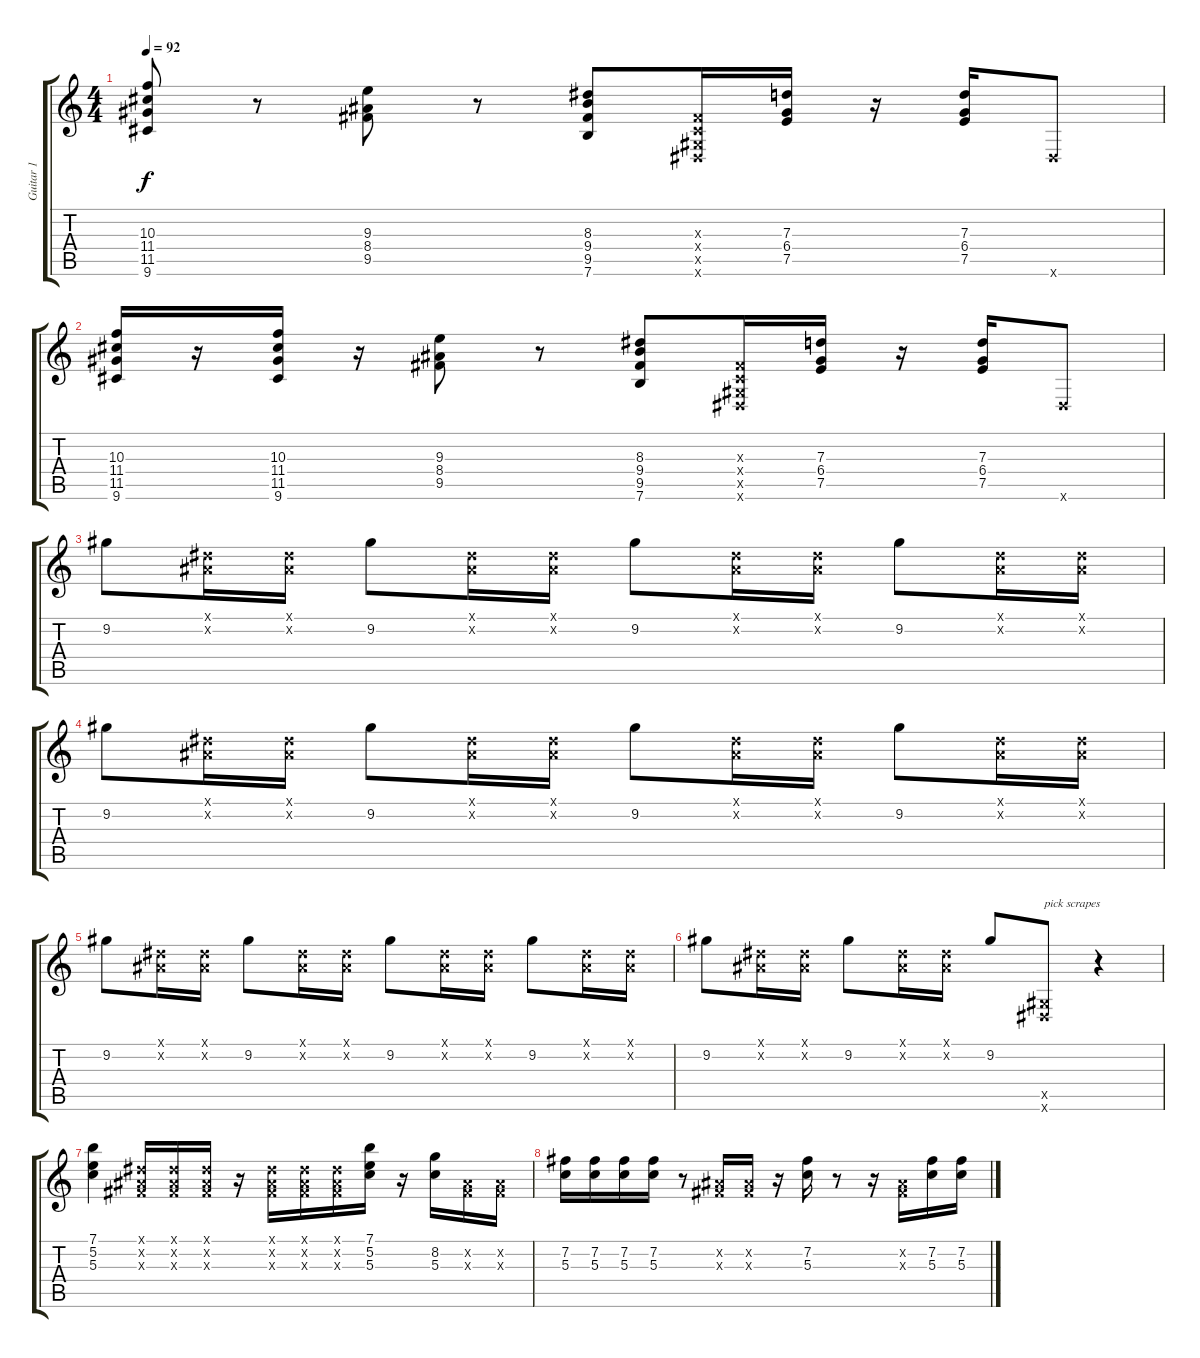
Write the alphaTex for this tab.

\track ("Guitar 1" "Guitar 1") {instrument overdrivenguitar}
\staff {score tabs}
\tuning (E4 B3 G3 D3 A2 E2) {hide}
\ts (4 4)
\tempo 92
\clef g2
\ks c
(10.3 11.4 11.5 9.6).8{dy f} r.8 (9.3 8.4 9.5).8 r.8 (8.3 9.4 9.5 7.6).8 (-1.3{x} -1.4{x} -1.5{x} -1.6{x}).16 (7.3 6.4 7.5).16 r.16 (7.3 6.4 7.5).16 -1.6{x}.8 |
(10.3 11.4 11.5 9.6).16 r.16 (10.3 11.4 11.5 9.6).16 r.16 (9.3 8.4 9.5).8 r.8 (8.3 9.4 9.5 7.6).8 (-1.3{x} -1.4{x} -1.5{x} -1.6{x}).16 (7.3 6.4 7.5).16 r.16 (7.3 6.4 7.5).16 -1.6{x}.8 |
9.2.8 (-1.1{x} -1.2{x}).16 (-1.1{x} -1.2{x}).16 9.2.8 (-1.1{x} -1.2{x}).16 (-1.1{x} -1.2{x}).16 9.2.8 (-1.1{x} -1.2{x}).16 (-1.1{x} -1.2{x}).16 9.2.8 (-1.1{x} -1.2{x}).16 (-1.1{x} -1.2{x}).16 |
9.2.8 (-1.1{x} -1.2{x}).16 (-1.1{x} -1.2{x}).16 9.2.8 (-1.1{x} -1.2{x}).16 (-1.1{x} -1.2{x}).16 9.2.8 (-1.1{x} -1.2{x}).16 (-1.1{x} -1.2{x}).16 9.2.8 (-1.1{x} -1.2{x}).16 (-1.1{x} -1.2{x}).16 |
9.2.8 (-1.1{x} -1.2{x}).16 (-1.1{x} -1.2{x}).16 9.2.8 (-1.1{x} -1.2{x}).16 (-1.1{x} -1.2{x}).16 9.2.8 (-1.1{x} -1.2{x}).16 (-1.1{x} -1.2{x}).16 9.2.8 (-1.1{x} -1.2{x}).16 (-1.1{x} -1.2{x}).16 |
9.2.8 (-1.1{x} -1.2{x}).16 (-1.1{x} -1.2{x}).16 9.2.8 (-1.1{x} -1.2{x}).16 (-1.1{x} -1.2{x}).16 9.2.8 (-1.5{x} -1.6{x}).8{txt "pick scrapes"} r.4 |
(7.1 5.2 5.3).4 (-1.1{x} -1.2{x} -1.3{x}).16 (-1.1{x} -1.2{x} -1.3{x}).16 (-1.1{x} -1.2{x} -1.3{x}).16 r.16 (-1.1{x} -1.2{x} -1.3{x}).16 (-1.1{x} -1.2{x} -1.3{x}).16 (-1.1{x} -1.2{x} -1.3{x}).16 (7.1 5.2 5.3).16 r.16 (8.2 5.3).16 (-1.2{x} -1.3{x}).16 (-1.2{x} -1.3{x}).16 |
(7.2 5.3).16 (7.2 5.3).16 (7.2 5.3).16 (7.2 5.3).16 r.8 (-1.2{x} -1.3{x}).16 (-1.2{x} -1.3{x}).16 r.16 (7.2 5.3).16 r.8 r.16 (-1.2{x} -1.3{x}).16 (7.2 5.3).16 (7.2 5.3).16
